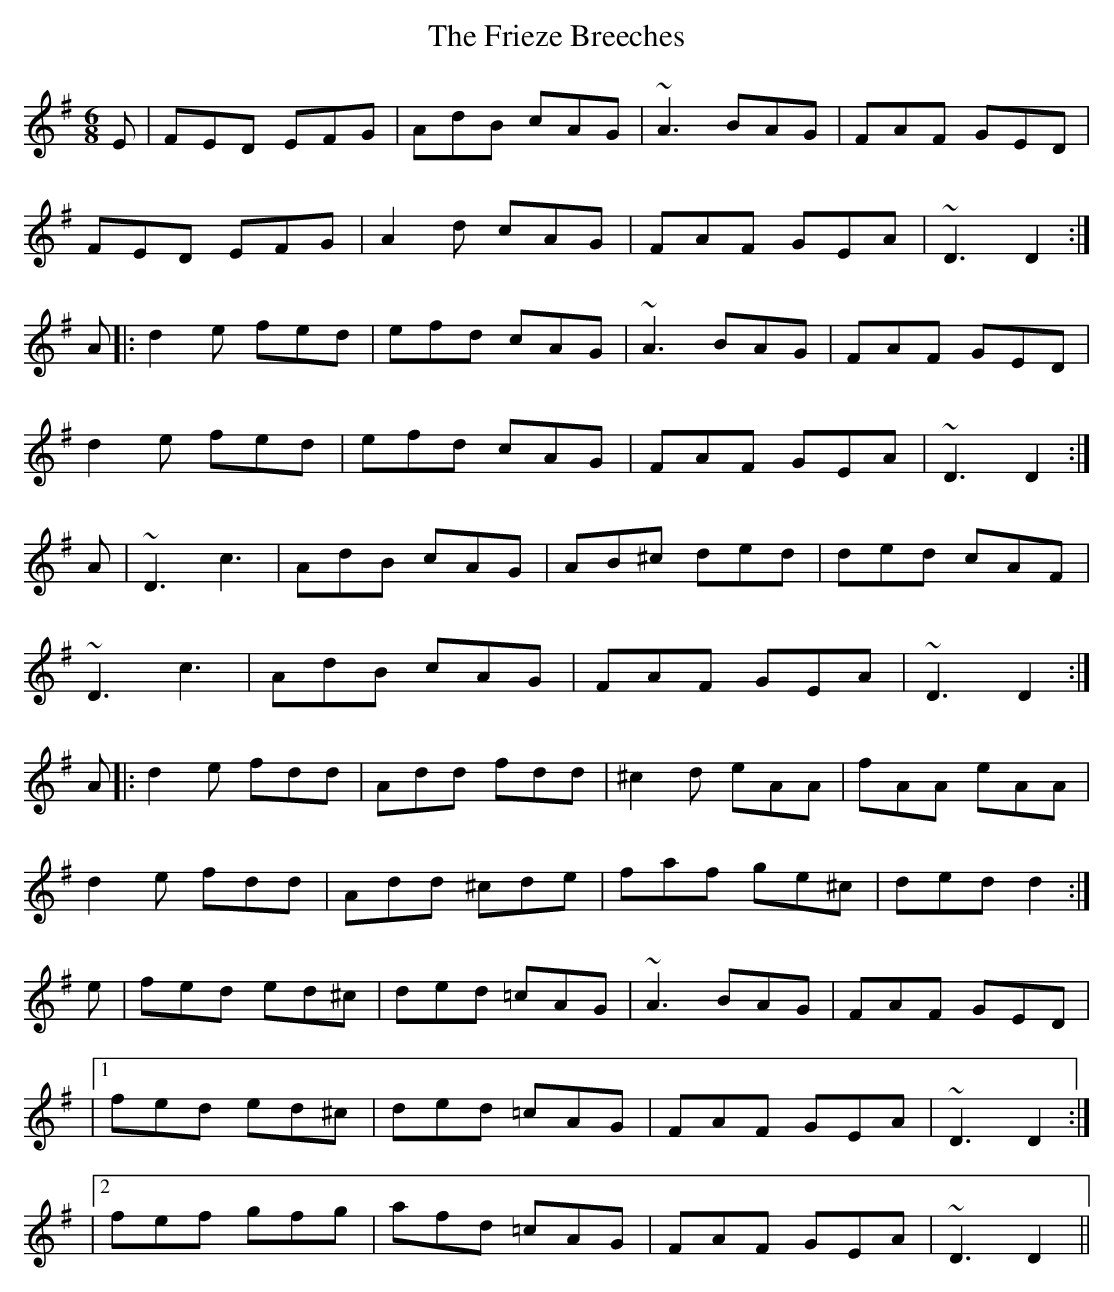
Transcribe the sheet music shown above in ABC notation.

X:1
T:Frieze Breeches, The
M:6/8
K:Dmix
E|FED EFG|AdB cAG|~A3 BAG|FAF GED|
FED EFG|A2d cAG|FAF GEA| ~D3 D2:|
A|:d2e fed|efd cAG|~A3 BAG|FAF GED|
d2e fed|efd cAG|FAF GEA|~D3 D2:|
A|~D3 c3|AdB cAG|AB^c ded|ded cAF|
~D3 c3|AdB cAG|FAF GEA|~D3 D2:|
A|:d2e fdd|Add fdd|^c2d eAA|fAA eAA|
d2e fdd|Add ^cde|faf ge^c| ded d2:|
e|fed ed^c|ded =cAG|~A3 BAG|FAF GED|
|1 fed ed^c|ded =cAG|FAF GEA|~D3 D2:|
|2 fef gfg|afd =cAG|FAF GEA|~D3 D2||
